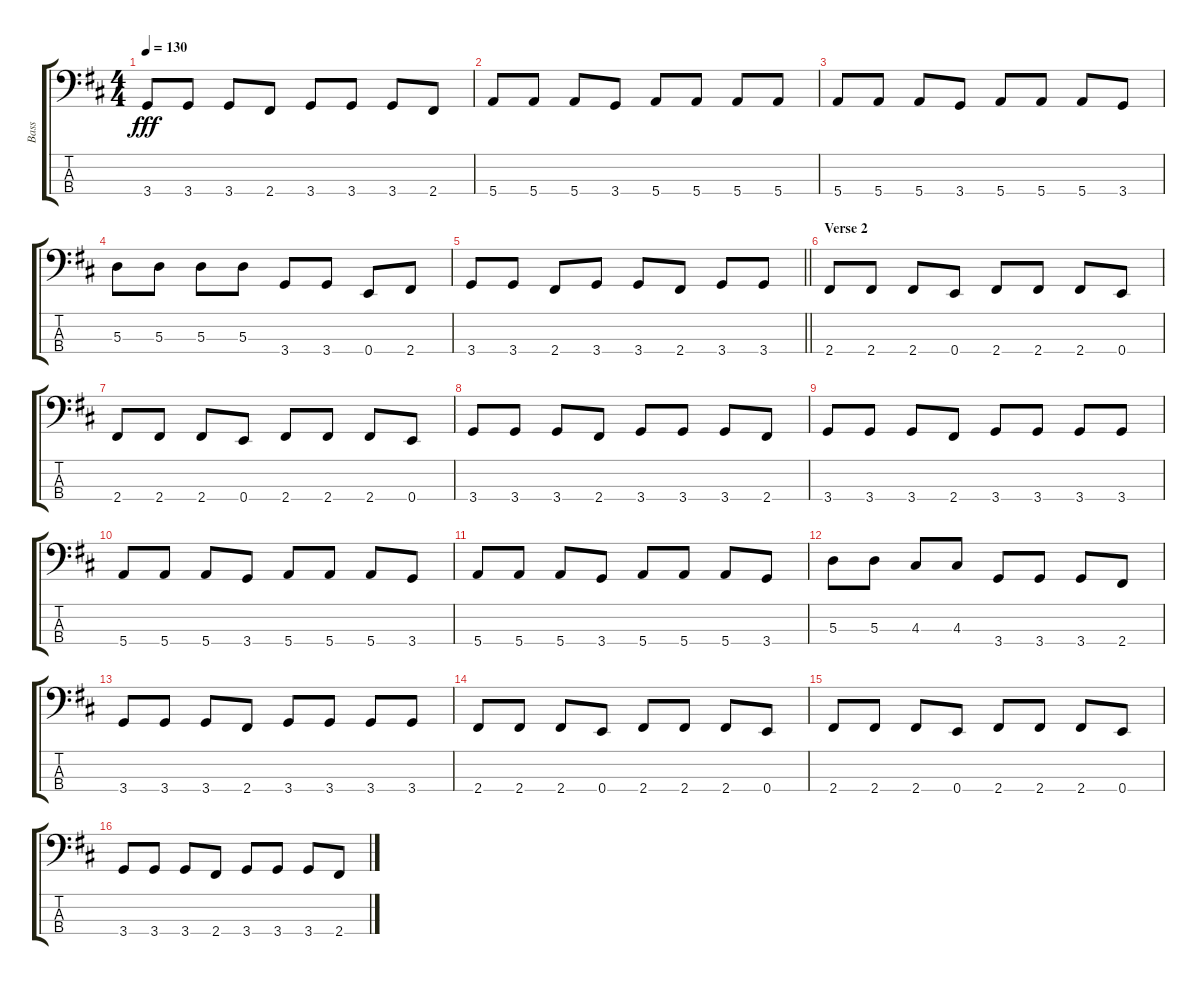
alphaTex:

\track ("Bass" "Bass") {instrument electricbassfinger}
\staff {score tabs}
\tuning (G2 D2 A1 E1) {hide}
\ts (4 4)
\tempo 130
\clef f4
\ks d
3.4.8{dy fff} 3.4.8 3.4.8 2.4.8 3.4.8 3.4.8 3.4.8 2.4.8 |
5.4.8 5.4.8 5.4.8 3.4.8 5.4.8 5.4.8 5.4.8 5.4.8 |
5.4.8 5.4.8 5.4.8 3.4.8 5.4.8 5.4.8 5.4.8 3.4.8 |
5.3.8 5.3.8 5.3.8 5.3.8 3.4.8 3.4.8 0.4.8 2.4.8 |
\barLineRight lightlight
3.4.8 3.4.8 2.4.8 3.4.8 3.4.8 2.4.8 3.4.8 3.4.8 |
\section ("" "Verse 2")
2.4.8 2.4.8 2.4.8 0.4.8 2.4.8 2.4.8 2.4.8 0.4.8 |
2.4.8 2.4.8 2.4.8 0.4.8 2.4.8 2.4.8 2.4.8 0.4.8 |
3.4.8 3.4.8 3.4.8 2.4.8 3.4.8 3.4.8 3.4.8 2.4.8 |
3.4.8 3.4.8 3.4.8 2.4.8 3.4.8 3.4.8 3.4.8 3.4.8 |
5.4.8 5.4.8 5.4.8 3.4.8 5.4.8 5.4.8 5.4.8 3.4.8 |
5.4.8 5.4.8 5.4.8 3.4.8 5.4.8 5.4.8 5.4.8 3.4.8 |
5.3.8 5.3.8 4.3.8 4.3.8 3.4.8 3.4.8 3.4.8 2.4.8 |
3.4.8 3.4.8 3.4.8 2.4.8 3.4.8 3.4.8 3.4.8 3.4.8 |
2.4.8 2.4.8 2.4.8 0.4.8 2.4.8 2.4.8 2.4.8 0.4.8 |
2.4.8 2.4.8 2.4.8 0.4.8 2.4.8 2.4.8 2.4.8 0.4.8 |
3.4.8 3.4.8 3.4.8 2.4.8 3.4.8 3.4.8 3.4.8 2.4.8
